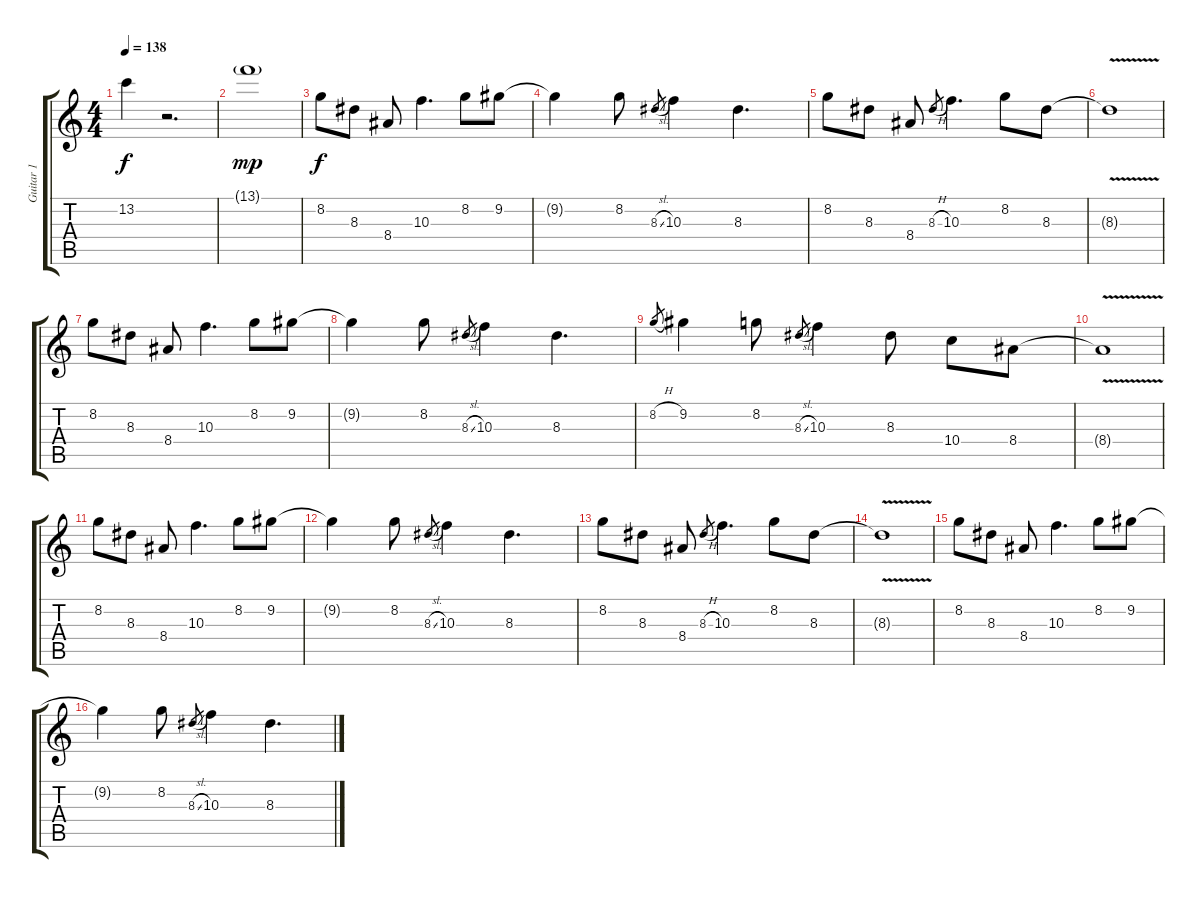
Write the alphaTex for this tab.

\track ("Guitar 1" "Guitar 1") {instrument overdrivenguitar}
\staff {score tabs}
\tuning (E4 B3 G3 D3 A2 E2) {hide}
\ts (4 4)
\tempo 138
\clef g2
\ks c
13.2{t}.4{dy f} r.2{d} |
13.1{g}.1{dy mp} |
8.2.8{dy f} 8.3.8 8.4.8 10.3.4{d} 8.2.8 9.2.8 |
9.2{t}.4 8.2.8 8.3{sl}.8{gr} 10.3.4 8.3.4{d} |
8.2.8 8.3.8 8.4.8 8.3{h}.8{gr} 10.3.4{d} 8.2.8 8.3.8 |
8.3{v t}.1 |
8.2.8 8.3.8 8.4.8 10.3.4{d} 8.2.8 9.2.8 |
9.2{t}.4 8.2.8 8.3{sl}.8{gr} 10.3.4 8.3.4{d} |
8.2{h}.8{gr} 9.2.4 8.2.8 8.3{sl}.8{gr} 10.3.4 8.3.8 10.4.8 8.4.8 |
8.4{v t}.1 |
8.2.8 8.3.8 8.4.8 10.3.4{d} 8.2.8 9.2.8 |
9.2{t}.4 8.2.8 8.3{sl}.8{gr} 10.3.4 8.3.4{d} |
8.2.8 8.3.8 8.4.8 8.3{h}.8{gr} 10.3.4{d} 8.2.8 8.3.8 |
8.3{v t}.1 |
8.2.8 8.3.8 8.4.8 10.3.4{d} 8.2.8 9.2.8 |
9.2{t}.4 8.2.8 8.3{sl}.8{gr} 10.3.4 8.3.4{d}
